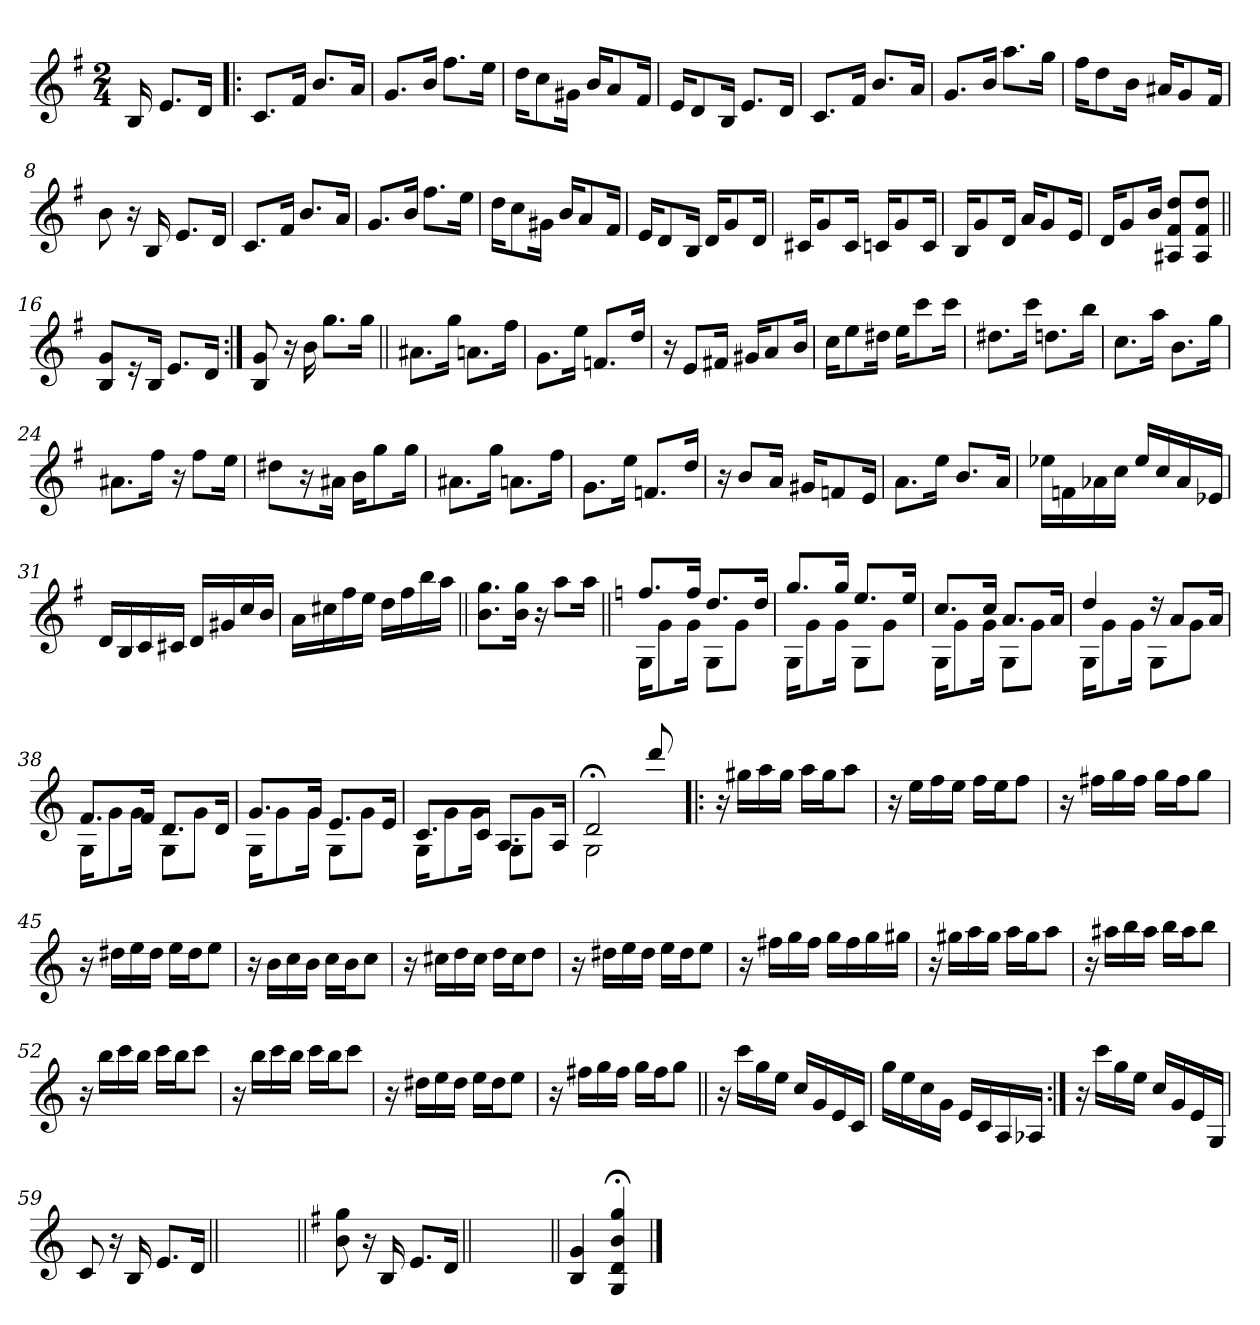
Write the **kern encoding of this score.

**kern
*part1
*staff1
*clefG2
*k[f#]
*G:
*M2/4
=
16B/
8.e/L
16d/Jk
=1!|:
8.c/L
16f#/Jk
8.b/L
16a/Jk
=2
8.g/L
16b/Jk
8.ff#\L
16ee\Jk
=3
16dd\KL
8cc\
16g#X\Jk
16b/KL
8a/
16f#/Jk
=4
16e/KL
8d/
16B/Jk
8.e/L
16d/Jk
!!LO:LB:g=z
=5
8.c/L
16f#/Jk
8.b/L
16a/Jk
=6
8.g/L
16b/Jk
8.aa\L
16gg\Jk
=7
16ff#\KL
8dd\
16b\Jk
16a#X/KL
8g/
16f#/Jk
=8
8b\
16r
16B/
8.e/L
16d/Jk
=9
8.c/L
16f#/Jk
8.b/L
16a/Jk
!!LO:LB:g=z
=10
8.g/L
16b/Jk
8.ff#\L
16ee\Jk
=11
16dd\KL
8cc\
16g#X\Jk
16b/KL
8a/
16f#/Jk
=12
16e/KL
8d/
16B/Jk
16d/KL
8g/
16d/Jk
=13
16c#X/KL
8g/
16c#/Jk
16cn/KL
8g/
16c/Jk
=14
16B/KL
8g/
16d/Jk
16a/KL
8g/
16e/Jk
!!LO:LB:g=z
=15
16d/KL
8g/
16b/Jk
8A#X/ 8f#/ 8dd/L
8A#/ 8f#/ 8dd/J
=16||
8B/ 8g/L
16r
16B/Jk
8.e/L
16d/Jk
=17:|!
8B/ 8g/
16r
16b\
8.gg\L
16gg\Jk
=18||
8.a#X\L
16gg\Jk
8.an\L
16ff#\Jk
=19
8.g\L
16ee\Jk
8.fn/L
16dd/Jk
!!LO:LB:g=z
=20
16r
8e/L
16f#X/Jk
16g#X/KL
8a/
16b/Jk
=21
16cc\KL
8ee\
16dd#X\Jk
16ee\KL
8ccc\
16ccc\Jk
=22
8.dd#X\L
16ccc\Jk
8.ddn\L
16bb\Jk
=23
8.cc\L
16aa\Jk
8.b\L
16gg\Jk
=24
8.a#X\L
16ff#\Jk
16r
8ff#\L
16ee\Jk
!!LO:LB:g=z
=25
8dd#X\L
16r
16a#X\Jk
16b\KL
8gg\
16gg\Jk
=26
8.a#X\L
16gg\Jk
8.an\L
16ff#\Jk
=27
8.g\L
16ee\Jk
8.fn/L
16dd/Jk
=28
16r
8b/L
16a/Jk
16g#X/KL
8fn/
16e/Jk
=29
8.a\L
16ee\Jk
8.b/L
16a/Jk
!!LO:LB:g=z
=30
16ee-X\LL
16fn\
16a-X\
16cc\JJ
16ee-/LL
16cc/
16a-/
16e-X/JJ
=31
16d/LL
16B/
16c/
16c#X/JJ
16d/LL
16g#X/
16cc/
16b/JJ
=32
16a\LL
16cc#X\
16ff#\
16ee\JJ
16dd\LL
16ff#\
16bb\
16aa\JJ
=33||
8.b\ 8.gg\L
16b\ 16gg\Jk
16r
8aa\L
16aa\Jk
!!LO:LB:g=z
=34||
*k[]
*C:
*^
8.ff/L	16G\KL
.	8g\
16ff/Jk	16g\Jk
8.dd/L	8G\L
.	8g\J
16dd/Jk	.
=35	=35
8.gg/L	16G\KL
.	8g\
16gg/Jk	16g\Jk
8.ee/L	8G\L
.	8g\J
16ee/Jk	.
=36	=36
8.cc/L	16G\KL
.	8g\
16cc/Jk	16g\Jk
8.a/L	8G\L
.	8g\J
16a/Jk	.
=37	=37
4dd/	16G\KL
.	8g\
.	16g\Jk
16rdd	8G\L
8a/L	.
.	8g\J
16a/Jk	.
=38	=38
8.f/L	16G\KL
.	8g\
16f/Jk	16g\Jk
8.d/L	8G\L
.	8g\J
16d/Jk	.
!!LO:PB:g=z	!!
=39	=39
8.g/L	16G\KL
.	8g\
16g/Jk	16g\Jk
8.e/L	8G\L
.	8g\J
16e/Jk	.
=40	=40
8.c/L	16G\KL
.	8g\
16c/Jk	16g\Jk
8.A/L	8G\L
.	8g\J
16A/Jk	.
=41	=41
*	*^
2d;</	2G\	4.ryy
.	.	8ddd!/
*v	*v	*v
=42!|:
16r
16gg#X\LL
16aa\
16gg#\JJ
16aa\LL
16gg#\J
8aa\J
=43
16r
16ee\LL
16ff\
16ee\JJ
16ff\LL
16ee\J
8ff\J
!!LO:LB:g=z
=44
16r
16ff#X\LL
16gg\
16ff#\JJ
16gg\LL
16ff#\J
8gg\J
=45
16r
16dd#X\LL
16ee\
16dd#\JJ
16ee\LL
16dd#\J
8ee\J
=46
16r
16b\LL
16cc\
16b\JJ
16cc\LL
16b\J
8cc\J
=47
16r
16cc#X\LL
16dd\
16cc#\JJ
16dd\LL
16cc#\J
8dd\J
=48
16r
16dd#X\LL
16ee\
16dd#\JJ
16ee\LL
16dd#\J
8ee\J
!!LO:LB:g=z
=49
16r
16ff#X\LL
16gg\
16ff#\JJ
16gg\LL
16ff#\
16gg\
16gg#X\JJ
=50
16r
16gg#X\LL
16aa\
16gg#\JJ
16aa\LL
16gg#\J
8aa\J
=51
16r
16aa#X\LL
16bb\
16aa#\JJ
16bb\LL
16aa#\J
8bb\J
=52
16r
16bb\LL
16ccc\
16bb\JJ
16ccc\LL
16bb\J
8ccc\J
=53
16r
16bb\LL
16ccc\
16bb\JJ
16ccc\LL
16bb\J
8ccc\J
!!LO:LB:g=z
=54
16r
16dd#X\LL
16ee\
16dd#\JJ
16ee\LL
16dd#\J
8ee\J
=55
16r
16ff#X\LL
16gg\
16ff#\JJ
16gg\LL
16ff#\J
8gg\J
=56||
16r
16ccc\LL
16gg\
16ee\JJ
16cc/LL
16g/
16e/
16c/JJ
=57
16gg\LL
16ee\
16cc\
16g\JJ
16e/LL
16c/
16A/
16A-X/JJ
!!LO:LB:g=z
=58:|!
16r
16ccc\LL
16gg\
16ee\JJ
16cc/LL
16g/
16e/
16G/JJ
=59
8c/
16r
16B/
8.e/L
16d/Jk
=60||
*stria0
2ryy
=61||
*stria5
*k[f#]
*G:
8b\ 8gg\
16r
16B/
8.e/L
16d/Jk
=62||
*stria0
2ryy
=63||
*stria5
4B/ 4g/
4G/; 4d/; 4b/; 4gg/;
==
*-
